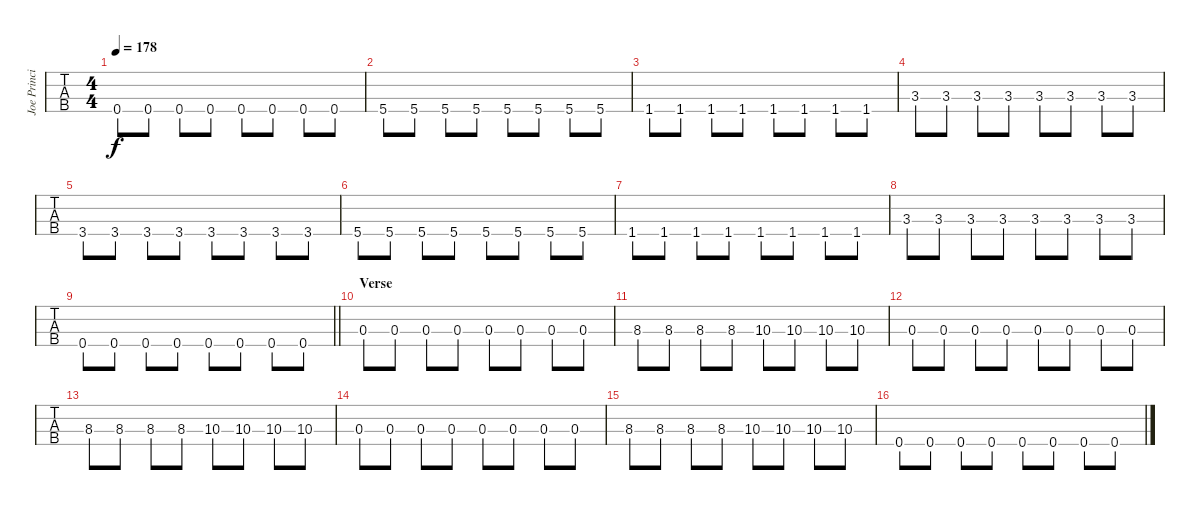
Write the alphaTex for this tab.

\track ("Joe Principe - Bass" "Joe Princi") {instrument electricbassfinger}
\staff {tabs}
\tuning (Gb2 Db2 Ab1 Eb1) {hide}
\ts (4 4)
\tempo 178
\clef f4
\ks c
0.4.8{dy f} 0.4.8 0.4.8 0.4.8 0.4.8 0.4.8 0.4.8 0.4.8 |
5.4.8 5.4.8 5.4.8 5.4.8 5.4.8 5.4.8 5.4.8 5.4.8 |
1.4.8 1.4.8 1.4.8 1.4.8 1.4.8 1.4.8 1.4.8 1.4.8 |
3.3.8 3.3.8 3.3.8 3.3.8 3.3.8 3.3.8 3.3.8 3.3.8 |
3.4.8 3.4.8 3.4.8 3.4.8 3.4.8 3.4.8 3.4.8 3.4.8 |
5.4.8 5.4.8 5.4.8 5.4.8 5.4.8 5.4.8 5.4.8 5.4.8 |
1.4.8 1.4.8 1.4.8 1.4.8 1.4.8 1.4.8 1.4.8 1.4.8 |
3.3.8 3.3.8 3.3.8 3.3.8 3.3.8 3.3.8 3.3.8 3.3.8 |
\barLineRight lightlight
0.4.8 0.4.8 0.4.8 0.4.8 0.4.8 0.4.8 0.4.8 0.4.8 |
\section ("" "Verse")
0.3.8 0.3.8 0.3.8 0.3.8 0.3.8 0.3.8 0.3.8 0.3.8 |
8.3.8 8.3.8 8.3.8 8.3.8 10.3.8 10.3.8 10.3.8 10.3.8 |
0.3.8 0.3.8 0.3.8 0.3.8 0.3.8 0.3.8 0.3.8 0.3.8 |
8.3.8 8.3.8 8.3.8 8.3.8 10.3.8 10.3.8 10.3.8 10.3.8 |
0.3.8 0.3.8 0.3.8 0.3.8 0.3.8 0.3.8 0.3.8 0.3.8 |
8.3.8 8.3.8 8.3.8 8.3.8 10.3.8 10.3.8 10.3.8 10.3.8 |
0.4.8 0.4.8 0.4.8 0.4.8 0.4.8 0.4.8 0.4.8 0.4.8
